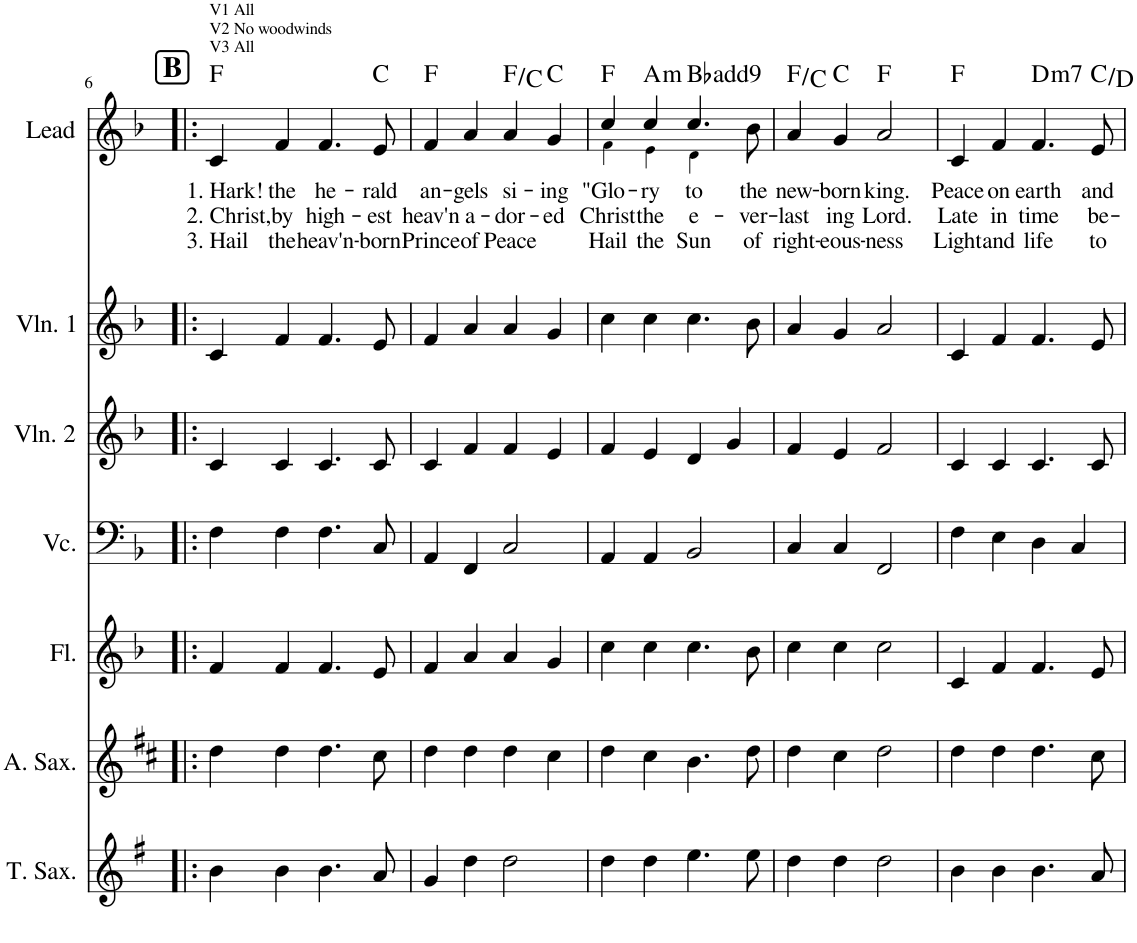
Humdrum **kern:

**kern	**kern	**kern	**kern	**kern	**kern	**kern	**text	**text	**text	**harte
*part7	*part6	*part5	*part4	*part3	*part2	*part1	*part1	*part1	*part1	*part1
*staff7	*staff6	*staff5	*staff4	*staff3	*staff2	*staff1	*staff1	*staff1	*staff1	*
*I"Tenor Saxophone	*I"Alto Saxophone	*I"Flute	*I"Violoncello	*I"Violin 2	*I"Violin 1	*I"Lead	*	*	*	*
*I'T. Sax.	*I'A. Sax.	*I'Fl.	*I'Vc.	*I'Vln. 2	*I'Vln. 1	*I'Lead	*	*	*	*
!!LO:PB:g=z
*clefG2	*clefG2	*clefG2	*clefF4	*clefG2	*clefG2	*clefG2	*	*	*	*
*Trd8c14	*Trd5c9	*	*	*	*	*	*	*	*	*
*k[f#]	*k[f#c#]	*k[b-]	*k[b-]	*k[b-]	*k[b-]	*k[b-]	*	*	*	*
*M4/4	*M4/4	*M4/4	*M4/4	*M4/4	*M4/4	*M4/4	*	*	*	*
!!LO:REH:place=s1:a:B:cj:fs=14:t=B
=6!|:	=6!|:	=6!|:	=6!|:	=6!|:	=6!|:	=6!|:	=6!|:	=6!|:	=6!|:	=6!|:
!	!	!	!	!	!	!LO:TX:a:t=V1 All	!	!	!	!
!	!	!	!	!	!	!LO:TX:a:t=V2 No woodwinds	!	!	!	!
!	!	!	!	!	!	!LO:TX:a:t=V3 All	!	!	!	!
!	!	!	!	!	!	!	!LO:LY:b	!LO:LY:b	!LO:LY:b	!
4b\	4dd\	4f/	4F\	4c/	4c/	4c/	1. Hark!	2. Christ,	3. Hail	F:maj
!	!	!	!	!	!	!	!LO:LY:b	!LO:LY:b	!LO:LY:b	!
4b\	4dd\	4f/	4F\	4c/	4f/	4f/	the	by	the	.
!	!	!	!	!	!	!	!LO:LY:b	!LO:LY:b	!LO:LY:b	!
4.b\	4.dd\	4.f/	4.F\	4.c/	4.f/	4.f/	he-	high-	heav'n-	.
!	!	!	!	!	!	!	!LO:LY:b	!LO:LY:b	!LO:LY:b	!
8a/	8cc#\	8e/	8C/	8c/	8e/	8e/	-rald	-est	-born	C:maj
=7	=7	=7	=7	=7	=7	=7	=7	=7	=7	=7
!	!	!	!	!	!	!	!LO:LY:b	!LO:LY:b	!LO:LY:b	!
4g/	4dd\	4f/	4AA/	4c/	4f/	4f/	an-	heav'n	Prince	F:maj
!	!	!	!	!	!	!	!LO:LY:b	!LO:LY:b	!LO:LY:b	!
4dd\	4dd\	4a/	4FF/	4f/	4a/	4a/	-gels	a-	of	.
!	!	!	!	!	!	!	!LO:LY:b	!LO:LY:b	!LO:LY:b	!
2dd\	4dd\	4a/	2C/	4f/	4a/	4a/	si-	-dor-	Peace	F:maj/5
!	!	!	!	!	!	!	!LO:LY:b	!LO:LY:b	!	!
.	4cc#\	4g/	.	4e/	4g/	4g/	-ing	-ed	.	C:maj
=8	=8	=8	=8	=8	=8	=8	=8	=8	=8	=8
!	!	!	!	!	!	!	!LO:LY:b	!LO:LY:b	!LO:LY:b	!
*	*	*	*	*	*	*^	*	*	*	*
4dd\	4dd\	4cc\	4AA/	4f/	4cc\	4cc/	4f!\	"Glo-	Christ	Hail	F:maj
!	!	!	!	!	!	!	!	!LO:LY:b	!LO:LY:b	!LO:LY:b	!LO:H:kt=m
4dd\	4cc#\	4cc\	4AA/	4e/	4cc\	4cc/	4e!\	-ry	the	the	A:min
!	!	!	!	!	!	!	!	!LO:LY:b	!LO:LY:b	!LO:LY:b	!
4.ee\	4.b\	4.cc\	2BB-/	4d/	4.cc\	4.cc/	4d!\	to	e-	Sun	Bb:maj(9)
.	.	.	.	4g/	.	.	4ryy	.	.	.	.
!	!	!	!	!	!	!	!	!LO:LY:b	!LO:LY:b	!LO:LY:b	!
8ee\	8dd\	8b-\	.	.	8b-\	8b-\	.	the	-ver-	of	.
*	*	*	*	*	*	*v	*v	*	*	*	*
=9	=9	=9	=9	=9	=9	=9	=9	=9	=9	=9
!	!	!	!	!	!	!	!LO:LY:b	!LO:LY:b	!LO:LY:b	!
4dd\	4dd\	4cc\	4C/	4f/	4a/	4a/	new-	-last	right-	F:maj/5
!	!	!	!	!	!	!	!LO:LY:b	!LO:LY:b	!LO:LY:b	!
4dd\	4cc#\	4cc\	4C/	4e/	4g/	4g/	-born	ing	-eous-	C:maj
!	!	!	!	!	!	!	!LO:LY:b	!LO:LY:b	!LO:LY:b	!
2dd\	2dd\	2cc\	2FF/	2f/	2a/	2a/	king.	Lord.	-ness	F:maj
=10	=10	=10	=10	=10	=10	=10	=10	=10	=10	=10
!	!	!	!	!	!	!	!LO:LY:b	!LO:LY:b	!LO:LY:b	!
4b\	4dd\	4c/	4F\	4c/	4c/	4c/	Peace	Late	Light	F:maj
!	!	!	!	!	!	!	!LO:LY:b	!LO:LY:b	!LO:LY:b	!
4b\	4dd\	4f/	4E\	4c/	4f/	4f/	on	in	and	.
!	!	!	!	!	!	!	!LO:LY:b	!LO:LY:b	!LO:LY:b	!LO:H:kt=m7
4.b\	4.dd\	4.f/	4D\	4.c/	4.f/	4.f/	earth	time	life	D:min7
.	.	.	4C/	.	.	.	.	.	.	.
!	!	!	!	!	!	!	!LO:LY:b	!LO:LY:b	!LO:LY:b	!
8a/	8cc#\	8e/	.	8c/	8e/	8e/	and	be-	to	C:maj/2
=	=	=	=	=	=	=	=	=	=	=
*-	*-	*-	*-	*-	*-	*-	*-	*-	*-	*-
